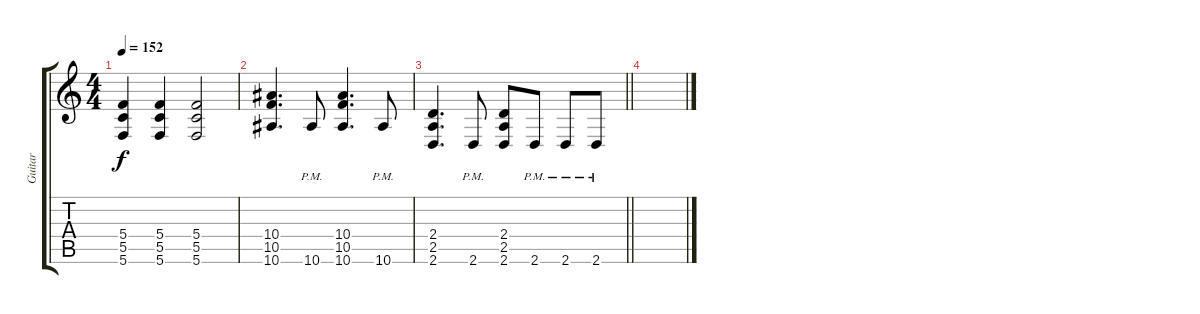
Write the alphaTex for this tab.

\track ("Guitar" "Guitar") {instrument distortionguitar}
\staff {score tabs}
\tuning (D4 A3 F3 C3 G2 C2) {hide}
\ts (4 4)
\tempo 152
\clef g2
\ks c
(5.4{t} 5.5{t} 5.6{t}).4{dy f} (5.4 5.5 5.6).4 (5.4 5.5 5.6).2 |
(10.4 10.5 10.6).4{d} 10.6{pm}.8 (10.4 10.5 10.6).4{d} 10.6{pm}.8 |
\barLineRight lightlight
(2.4 2.5 2.6).4{d} 2.6{pm}.8 (2.4 2.5 2.6).8 2.6{pm}.8 2.6{pm}.8 2.6{pm}.8 |
\section ("" " ")
